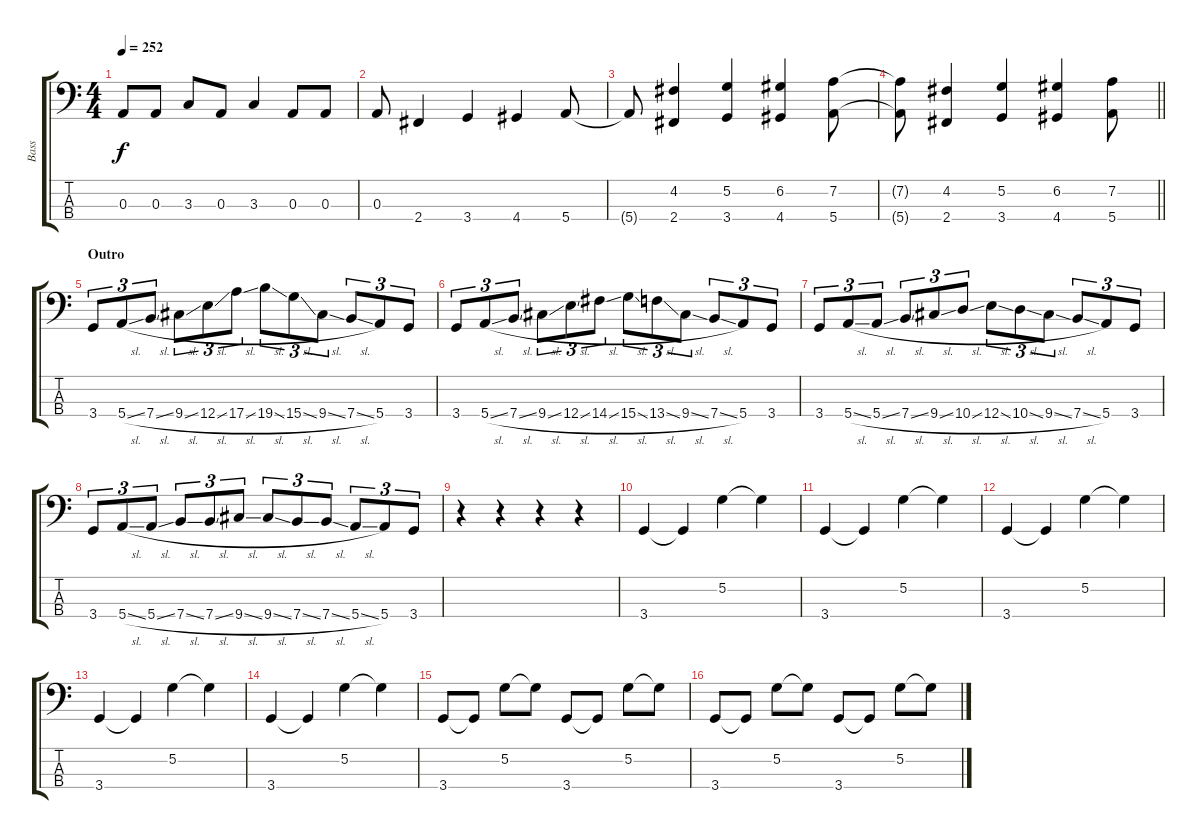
\track ("Bass" "Bass") {instrument electricbassfinger}
\staff {score tabs}
\tuning (G2 D2 A1 E1) {hide}
\ts (4 4)
\tempo 252
\clef f4
\ks c
0.3{t}.8{dy f} 0.3.8 3.3.8 0.3.8 3.3.4 0.3.8 0.3.8 |
0.3.8 2.4.4 3.4.4 4.4.4 5.4.8 |
5.4{t}.8 (4.2 2.4).4 (5.2 3.4).4 (6.2 4.4).4 (7.2 5.4).8 |
\barLineRight lightlight
(7.2{t} 5.4{t}).8 (4.2 2.4).4 (5.2 3.4).4 (6.2 4.4).4 (7.2 5.4).8 |
\section ("" "Outro")
3.4.8{tu (3 2)} 5.4{sl}.8{tu (3 2)} 7.4{sl}.8{tu (3 2)} 9.4{sl}.8{tu (3 2)} 12.4{sl}.8{tu (3 2)} 17.4{sl}.8{tu (3 2)} 19.4{sl}.8{tu (3 2)} 15.4{sl}.8{tu (3 2)} 9.4{sl}.8{tu (3 2)} 7.4{sl}.8{tu (3 2)} 5.4.8{tu (3 2)} 3.4.8{tu (3 2)} |
3.4.8{tu (3 2)} 5.4{sl}.8{tu (3 2)} 7.4{sl}.8{tu (3 2)} 9.4{sl}.8{tu (3 2)} 12.4{sl}.8{tu (3 2)} 14.4{sl}.8{tu (3 2)} 15.4{sl}.8{tu (3 2)} 13.4{sl}.8{tu (3 2)} 9.4{sl}.8{tu (3 2)} 7.4{sl}.8{tu (3 2)} 5.4.8{tu (3 2)} 3.4.8{tu (3 2)} |
3.4.8{tu (3 2)} 5.4{sl}.8{tu (3 2)} 5.4{sl}.8{tu (3 2)} 7.4{sl}.8{tu (3 2)} 9.4{sl}.8{tu (3 2)} 10.4{sl}.8{tu (3 2)} 12.4{sl}.8{tu (3 2)} 10.4{sl}.8{tu (3 2)} 9.4{sl}.8{tu (3 2)} 7.4{sl}.8{tu (3 2)} 5.4.8{tu (3 2)} 3.4.8{tu (3 2)} |
3.4.8{tu (3 2)} 5.4{sl}.8{tu (3 2)} 5.4{sl}.8{tu (3 2)} 7.4{sl}.8{tu (3 2)} 7.4{sl}.8{tu (3 2)} 9.4{sl}.8{tu (3 2)} 9.4{sl}.8{tu (3 2)} 7.4{sl}.8{tu (3 2)} 7.4{sl}.8{tu (3 2)} 5.4{sl}.8{tu (3 2)} 5.4.8{tu (3 2)} 3.4.8{tu (3 2)} |
r.4 r.4 r.4 r.4 |
3.4.4 3.4{t}.4 5.2.4 5.2{t}.4 |
3.4.4 3.4{t}.4 5.2.4 5.2{t}.4 |
3.4.4 3.4{t}.4 5.2.4 5.2{t}.4 |
3.4.4 3.4{t}.4 5.2.4 5.2{t}.4 |
3.4.4 3.4{t}.4 5.2.4 5.2{t}.4 |
3.4.8 3.4{t}.8 5.2.8 5.2{t}.8 3.4.8 3.4{t}.8 5.2.8 5.2{t}.8 |
3.4.8 3.4{t}.8 5.2.8 5.2{t}.8 3.4.8 3.4{t}.8 5.2.8 5.2{t}.8
